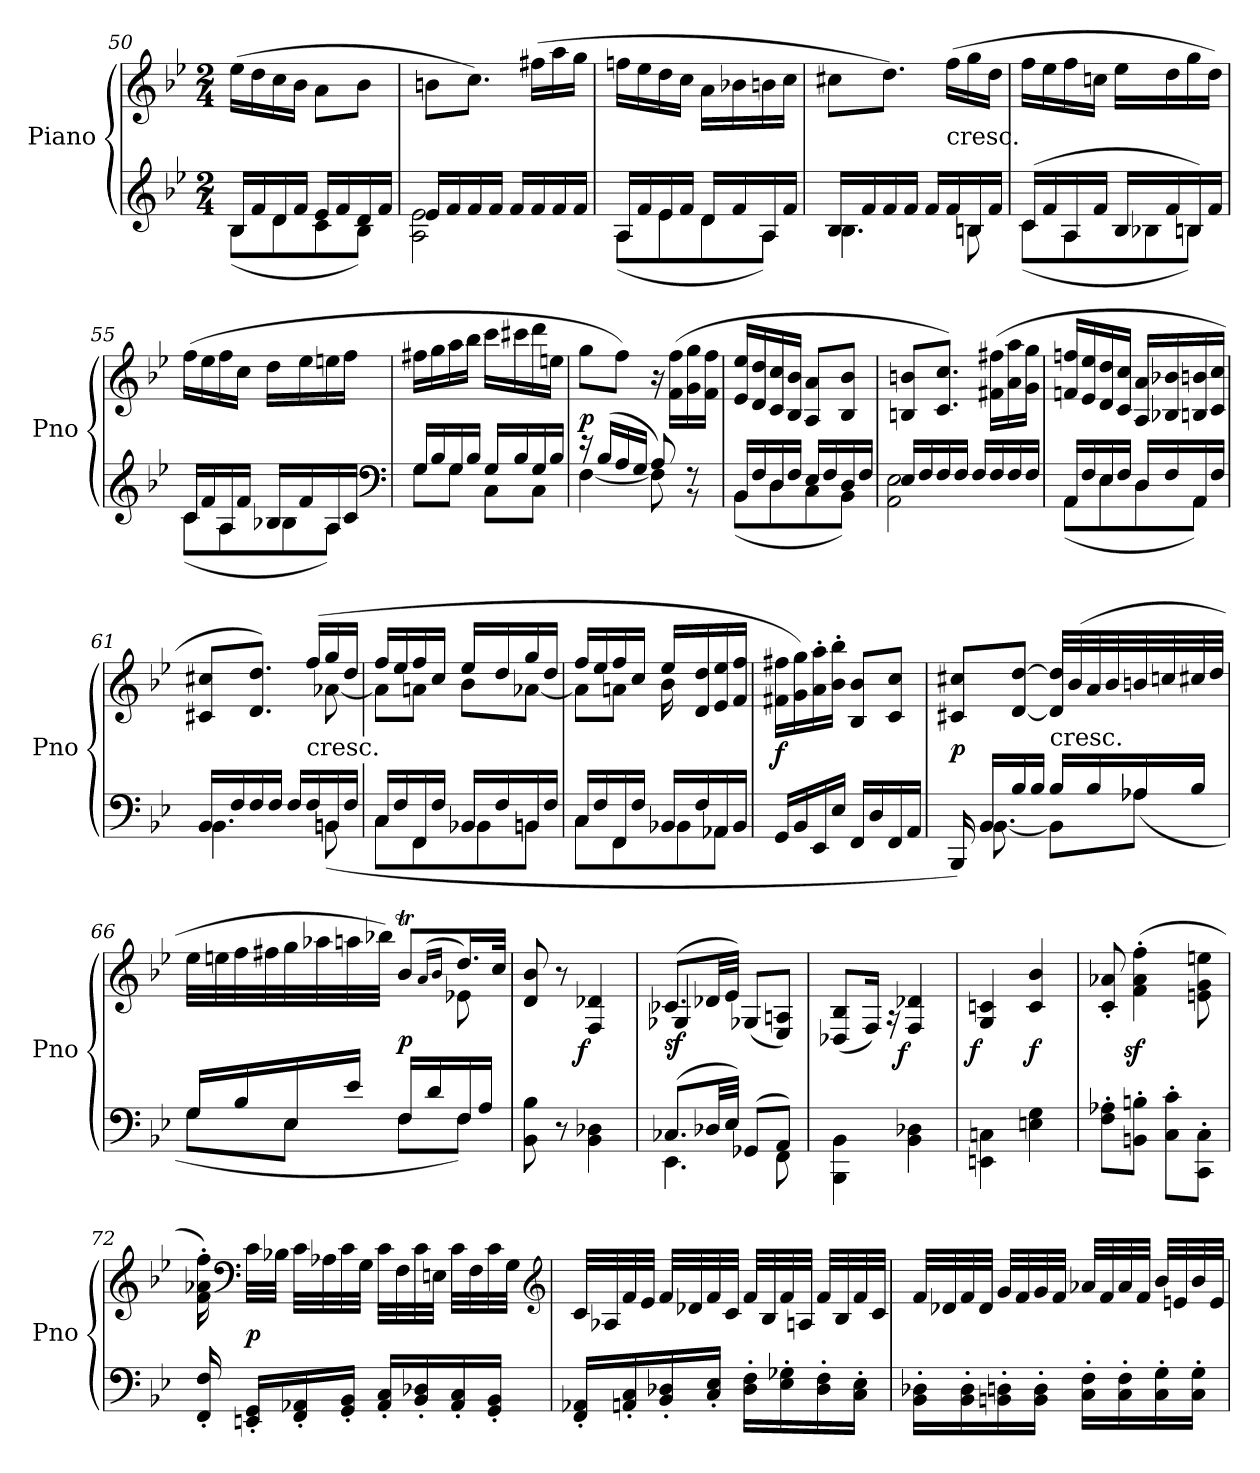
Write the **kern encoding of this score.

**kern	**kern	**dynam
*part1	*part1	*part1
*staff2	*staff1	*staff1/2
*I"Piano	*	*
*I'Pno	*	*
*clefG2	*clefG2	*
*k[b-e-]	*k[b-e-]	*
*B-:	*B-:	*
*M2/4	*M2/4	*
=50	=50	=50
*^	*	*
16B-LL	(8B-L	(16ee-LL	.
16f	.	16dd	.
16d	8d	16cc	.
16fJJ	.	16b-JJ	.
16e-LL	8c	8a\L	.
16f	.	.	.
16d	8B-J)	8b-\J	.
16fJJ	.	.	.
=51	=51	=51	=51
16e-LL	2A 2e-	8bnL	.
16f	.	.	.
16f	.	8.ccJ)	.
16fJJ	.	.	.
16fLL	.	.	.
16f	.	(16ff#XLL	.
16f	.	16aa	.
16fJJ	.	16ggJJ	.
=52	=52	=52	=52
16ALL	(8AL	16ffnLL	.
16f	.	16ee-	.
16e-	8e-	16dd	.
16fJJ	.	16ccJJ	.
16dLL	8d	16aLL	.
16f	.	16b-X	.
16A	8AJ)	16bn	.
16fJJ	.	16ccJJ	.
=53	=53	=53	=53
16B-LL	4.B-	8cc#XL	.
16f	.	.	.
16f	.	8.ddJ)	.
16fJJ	.	.	.
16fLL	.	.	.
!	!	!LO:TX:c:t=cresc.	!
16f	.	(16ffLL	.
16Bn	8Bn	16gg	.
16fJJ	.	16ddJJ	.
=54	=54	=54	=54
(16cLL	(8cL	16ffLL	.
16f	.	16ee-	.
16A	8A	16ff	.
16fJJ	.	16ccnJJ	.
16B-LL	8B-X	16ee-LL	.
16f	.	16dd	.
16Bn)	8BnJ)	16gg	.
16fJJ	.	16ddJJ)	.
=55	=55	=55	=55
16cLL	(8cL	(16ffLL	.
16f	.	16ee-	.
16A	8A	16ff	.
16fJJ	.	16ccJJ	.
16B-XLL	8B-	16ddLL	.
16f	.	16ee-	.
16A	8AJ)	16een	.
16cJJ	.	16ffJJ	.
*clefF4	*	*	*
=56	=56	=56	=56
16GLL	8GL	16ff#XLL	.
16B-	.	16gg	.
16G	8GJ	16aa	.
16B-JJ	.	16bb-JJ	.
16GLL	8CL	16cccLL	.
16B-	.	16ccc#X	.
16G	8CJ	16ddd	.
16B-JJ	.	16eenJJ	.
=57	=57	=57	=57
16r	[4F	8ggL	p
(16B-LL	.	.	.
16A	.	8ffJ)	.
16GJJ	.	.	.
8A)	8F]	16r	.
.	.	(16f 16ffLL	.
8r	8r	16g 16gg	.
.	.	16f 16ffJJ	.
=58	=58	=58	=58
16BB-LL	(8BB-L	16e- 16ee-LL	.
16F	.	16d 16dd	.
16D	8D	16c 16cc	.
16FJJ	.	16B- 16b-JJ	.
16E-LL	8C	8A 8aL	.
16F	.	.	.
16D	8BB-J)	8B- 8b-J	.
16FJJ	.	.	.
=59	=59	=59	=59
16E-LL	2AA 2E-	8Bn 8bnL	.
16F	.	.	.
16F	.	8.c 8.ccJ)	.
16FJJ	.	.	.
16FLL	.	.	.
16F	.	(16f#X 16ff#XLL	.
16F	.	16a 16aa	.
16FJJ	.	16g 16ggJJ	.
=60	=60	=60	=60
16AALL	(8AAL	16fn 16ffnLL	.
16F	.	16e- 16ee-	.
16E-	8E-	16d 16dd	.
16FJJ	.	16c 16ccJJ	.
16DLL	8D	16A 16aLL	.
16F	.	16B-X 16b-X	.
16AA	8AAJ)	16Bn 16bn	.
16FJJ	.	16c 16ccJJ	.
=61	=61	=61	=61
*	*	*^	*
16BB-LL	4.BB-	8c#X 8cc#XL	4.ryy	.
16F	.	.	.	.
16F	.	8.d 8.ddJ)	.	.
16FJJ	.	.	.	.
16FLL	.	.	.	.
!	!	!LO:TX:c:t=cresc.	!	!
16F	.	(16ffLL	.	.
16BBn	(8BBn	16gg	[8a-X	.
16FJJ	.	16ddJJ	.	.
=62	=62	=62	=62	=62
16CLL	8CL	16ffLL	8a-L]	.
16F	.	16ee-	.	.
16FF	8FF	16ff	8anJ	.
16FJJ	.	16ccJJ	.	.
16BB-XLL	8BB-	16ee-LL	8b-L	.
16F	.	16dd	.	.
16BBn	8BBnJ	16gg	[8a-XJ	.
16FJJ	.	16ddJJ	.	.
=63	=63	=63	=63	=63
16CLL	8CL	16ffLL	8a-L]	.
16F	.	16ee-	.	.
16FF	8FF	16ff	8anJ	.
16FJJ	.	16ccJJ	.	.
16BB-XLL	8BB-	16ee-LL	16b-	.
16F	.	16d 16dd	8.ryy	.
16AA-X	8AA-XJ	16e- 16ee-	.	.
16BB-JJ	.	16f 16ffJJ	.	.
*v	*v	*	*	*
*	*v	*v	*
=64	=64	=64
16GGLL	16f#X 16ff#XLL	f
16BB-	16g 16gg)	.
16EE-	16a' 16aa'	.
16E-JJ	16b-' 16bb-'JJ	.
16FFLL	8B- 8b-L	.
16D	.	.
16FF	8c 8ccJ	.
16AAJJ	.	.
=65	=65	=65
*^	*	*
16BBB-)	16ryy	8c#X 8cc#XL	p
16BB-LL	[8.BB-	.	.
16B-	.	[8d [8ddJ	.
16B-JJ	.	.	.
!	!	!LO:TX:c:t=cresc.	!
16B-LL	8BB-L]	32d] 32dd]LLL	.
.	.	(>32b-	.
16B-	.	32a	.
.	.	32b-	.
16A-X	(8A-XJ	32bn	.
.	.	32ccn	.
16B-JJ	.	32cc#X	.
.	.	32ddJJJ	.
=66	=66	=66	=66
*	*	*^	*
16GLL	8GL	32ee-LLL	4.ryy	.
.	.	32een	.	.
16B-	.	32ff	.	.
.	.	32ff#X	.	.
16E-	8E-J	32gg	.	.
.	.	32aa-X	.	.
16e-JJ	.	32aan	.	.
.	.	32bb-XJJJ)	.	.
16FLL	8FL	8b-TL	.	p
16d	.	.	.	.
.	.	(16qaLL	.	.
.	.	16qb-JJ	.	.
16F	8FJ)	16.ddL)	8e-X	.
16AJJ	.	.	.	.
.	.	32ccJJk	.	.
*v	*v	*	*	*
*	*v	*v	*
=67	=67	=67
8BB- 8B-	8d 8b-	.
8r	8r	.
!	!	!LO:DY:rj
4BB-\ 4D-X\	4F/ 4d-X/	f
=68	=68	=68
*^	*^	*
(<8.C-XL	4.EE-	(8.c-XL	4G-X/	sf
32D-XLL	.	32d-XLL	.	.
32E-JJJ)	.	32e-JJJ)	.	.
(8GG-XL	.	4ryy	(>8G-XL	.
8AAJ)	8FF	.	8E- 8AnJ)	.
*v	*v	*	*	*
*	*v	*v	*
=69	=69	=69
4BBB-\ 4BB-\	(8D-X/ 8B-/L	.
.	16F/Jk)	.
.	16rA	.
!	!	!LO:DY:rj
4BB-\ 4D-X\	4F/ 4d-X/	f
=70	=70	=70
!	!	!LO:DY:rj
4EEn\ 4Cn\	4G/ 4cn/	f
4En 4G	4c 4b-	f
=71	=71	=71
8F' 8A-X'L	8c' 8a-X'	.
!	!	!LO:DY:cj
8BBn' 8Bn'J	(4f' 4a-' 4ff'	sf
8C'\ 8c'\L	.	.
8CC'\ 8C'\J	8en\ 8g\ 8een\	.
=72	=72	=72
16FF' 16F'	16f' 16a-X' 16ff')	.
*	*clefF4	*
16EEn' 16GG'LL	32cLLL	p
.	32B-XJJJ	.
16FF' 16AA-X'	32cLLL	.
.	32A-X	.
16GG' 16BB-'JJ	32c	.
.	32GJJJ	.
16AA-' 16C'LL	32cLLL	.
.	32F	.
16BB-' 16D-X'	32c	.
.	32EnJJJ	.
16AA-' 16C'	32cLLL	.
.	32F	.
16GG' 16BB-'JJ	32c	.
.	32GJJJ	.
*	*clefG2	*
=73	=73	=73
16FF' 16AA-X'LL	32cLLL	.
.	32A-X	.
16AAn' 16C'	32f	.
.	32e-JJJ	.
16BB-' 16D-X'	32fLLL	.
.	32d-X	.
16C' 16E-'JJ	32f	.
.	32cJJJ	.
16D-' 16F'LL	32fLLL	.
.	32B-	.
16E-' 16G-X'	32f	.
.	32AnJJJ	.
16D-' 16F'	32fLLL	.
.	32B-	.
16C' 16E-'JJ	32f	.
.	32cJJJ	.
=74	=74	=74
16BB-'\ 16D-X'\LL	32fLLL	.
.	32d-X	.
16BB-'\ 16D-'\	32f	.
.	32d-JJJ	.
16BBn'\ 16Dn'\	32gLLL	.
.	32f	.
16BB'\ 16D'\JJ	32g	.
.	32fJJJ	.
16C' 16F'LL	32a-XLLL	.
.	32f	.
16C' 16F'	32a-	.
.	32fJJJ	.
16C' 16G'	32b-LLL	.
.	32en	.
16C' 16G'JJ	32b-	.
.	32eJJJ	.
=	=	=
*-	*-	*-
